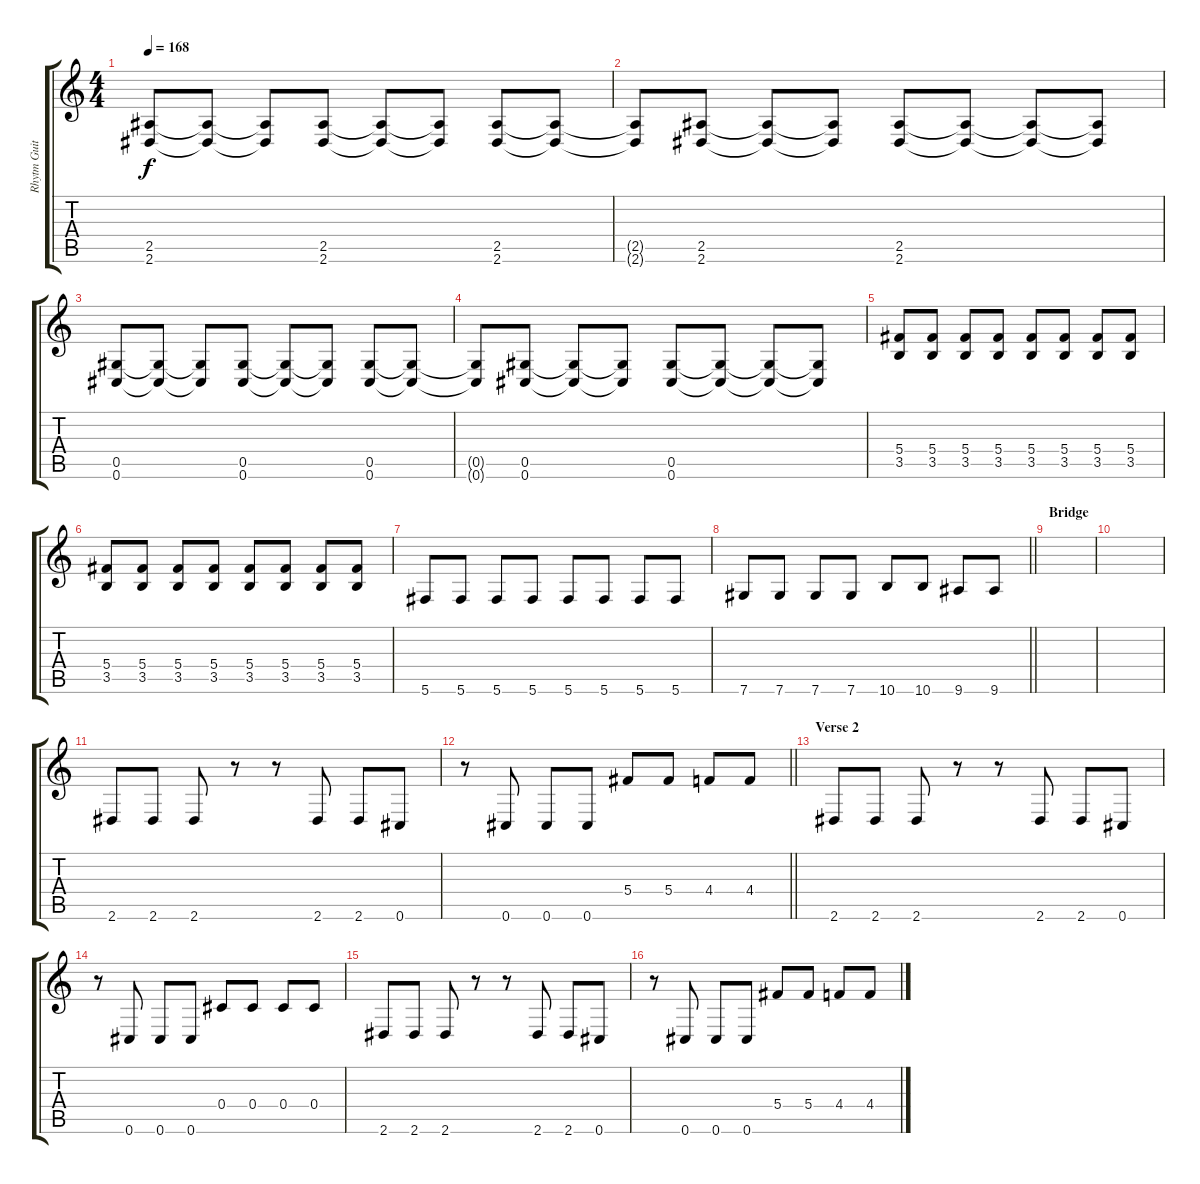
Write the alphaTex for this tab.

\track ("Rhytm Guitar [R]" "Rhytm Guit") {instrument distortionguitar}
\staff {score tabs}
\tuning (Eb4 Bb3 Gb3 Db3 Ab2 Db2) {hide}
\ts (4 4)
\tempo 168
\clef g2
\ks c
(2.5 2.6).8{dy f} (2.5{t} 2.6{t}).8 (2.5{t} 2.6{t}).8 (2.5 2.6).8 (2.5{t} 2.6{t}).8 (2.5{t} 2.6{t}).8 (2.5 2.6).8 (2.5{t} 2.6{t}).8 |
(2.5{t} 2.6{t}).8 (2.5 2.6).8 (2.5{t} 2.6{t}).8 (2.5{t} 2.6{t}).8 (2.5 2.6).8 (2.5{t} 2.6{t}).8 (2.5{t} 2.6{t}).8 (2.5{t} 2.6{t}).8 |
(0.5 0.6).8 (0.5{t} 0.6{t}).8 (0.5{t} 0.6{t}).8 (0.5 0.6).8 (0.5{t} 0.6{t}).8 (0.5{t} 0.6{t}).8 (0.5 0.6).8 (0.5{t} 0.6{t}).8 |
(0.5{t} 0.6{t}).8 (0.5 0.6).8 (0.5{t} 0.6{t}).8 (0.5{t} 0.6{t}).8 (0.5 0.6).8 (0.5{t} 0.6{t}).8 (0.5{t} 0.6{t}).8 (0.5{t} 0.6{t}).8 |
(5.4 3.5).8 (5.4 3.5).8 (5.4 3.5).8 (5.4 3.5).8 (5.4 3.5).8 (5.4 3.5).8 (5.4 3.5).8 (5.4 3.5).8 |
(5.4 3.5).8 (5.4 3.5).8 (5.4 3.5).8 (5.4 3.5).8 (5.4 3.5).8 (5.4 3.5).8 (5.4 3.5).8 (5.4 3.5).8 |
5.6.8 5.6.8 5.6.8 5.6.8 5.6.8 5.6.8 5.6.8 5.6.8 |
\barLineRight lightlight
7.6.8 7.6.8 7.6.8 7.6.8 10.6.8 10.6.8 9.6.8 9.6.8 |
\section ("" "Bridge")
|
|
2.6.8 2.6.8 2.6.8 r.8 r.8 2.6.8 2.6.8 0.6.8 |
\barLineRight lightlight
r.8 0.6.8 0.6.8 0.6.8 5.4.8 5.4.8 4.4.8 4.4.8 |
\section ("" "Verse 2")
2.6.8 2.6.8 2.6.8 r.8 r.8 2.6.8 2.6.8 0.6.8 |
r.8 0.6.8 0.6.8 0.6.8 0.4.8 0.4.8 0.4.8 0.4.8 |
2.6.8 2.6.8 2.6.8 r.8 r.8 2.6.8 2.6.8 0.6.8 |
r.8 0.6.8 0.6.8 0.6.8 5.4.8 5.4.8 4.4.8 4.4.8
